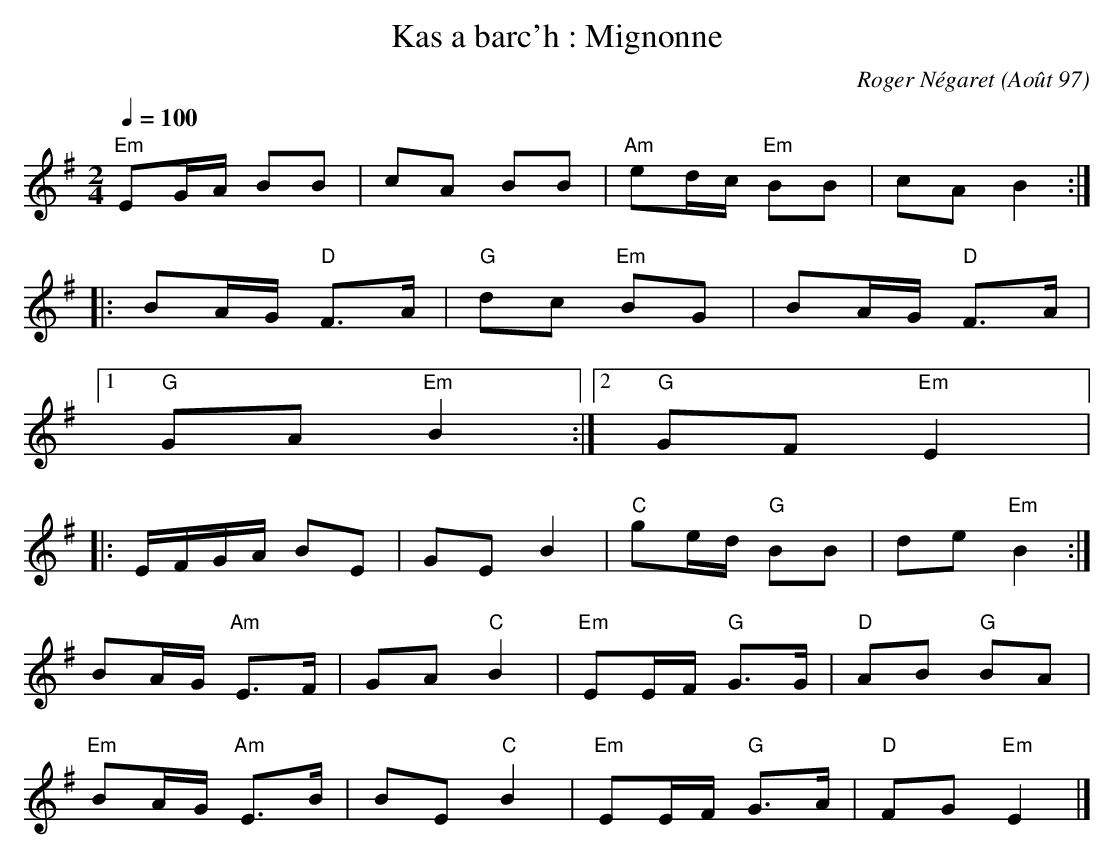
X:1
T:Kas a barc'h : Mignonne
C:Roger Négaret (Août 97)
Q:1/4=100
M:2/4
L:1/8
K:G
"Em"EG/2A/2 BB | cA BB | "Am"ed/2c/2 "Em"BB | cA B2 ::
BA/2G/2 "D"F>A | "G"dc "Em"BG | BA/2G/2 "D"F>A |1
"G"GA "Em"B2 :|2 "G"GF "Em"E2 |:
E/2F/2G/2A/2 BE | GE B2 | "C"ge/2d/2 "G"BB | de "Em"B2 :|
BA/2G/2 "Am"E>F | GA "C"B2 | "Em"EE/2F/2 "G"G>G | "D"AB "G"BA |
"Em"BA/2G/2 "Am"E>B | BE "C"B2 | "Em"EE/2F/2 "G"G>A | "D"FG "Em"E2 |]
